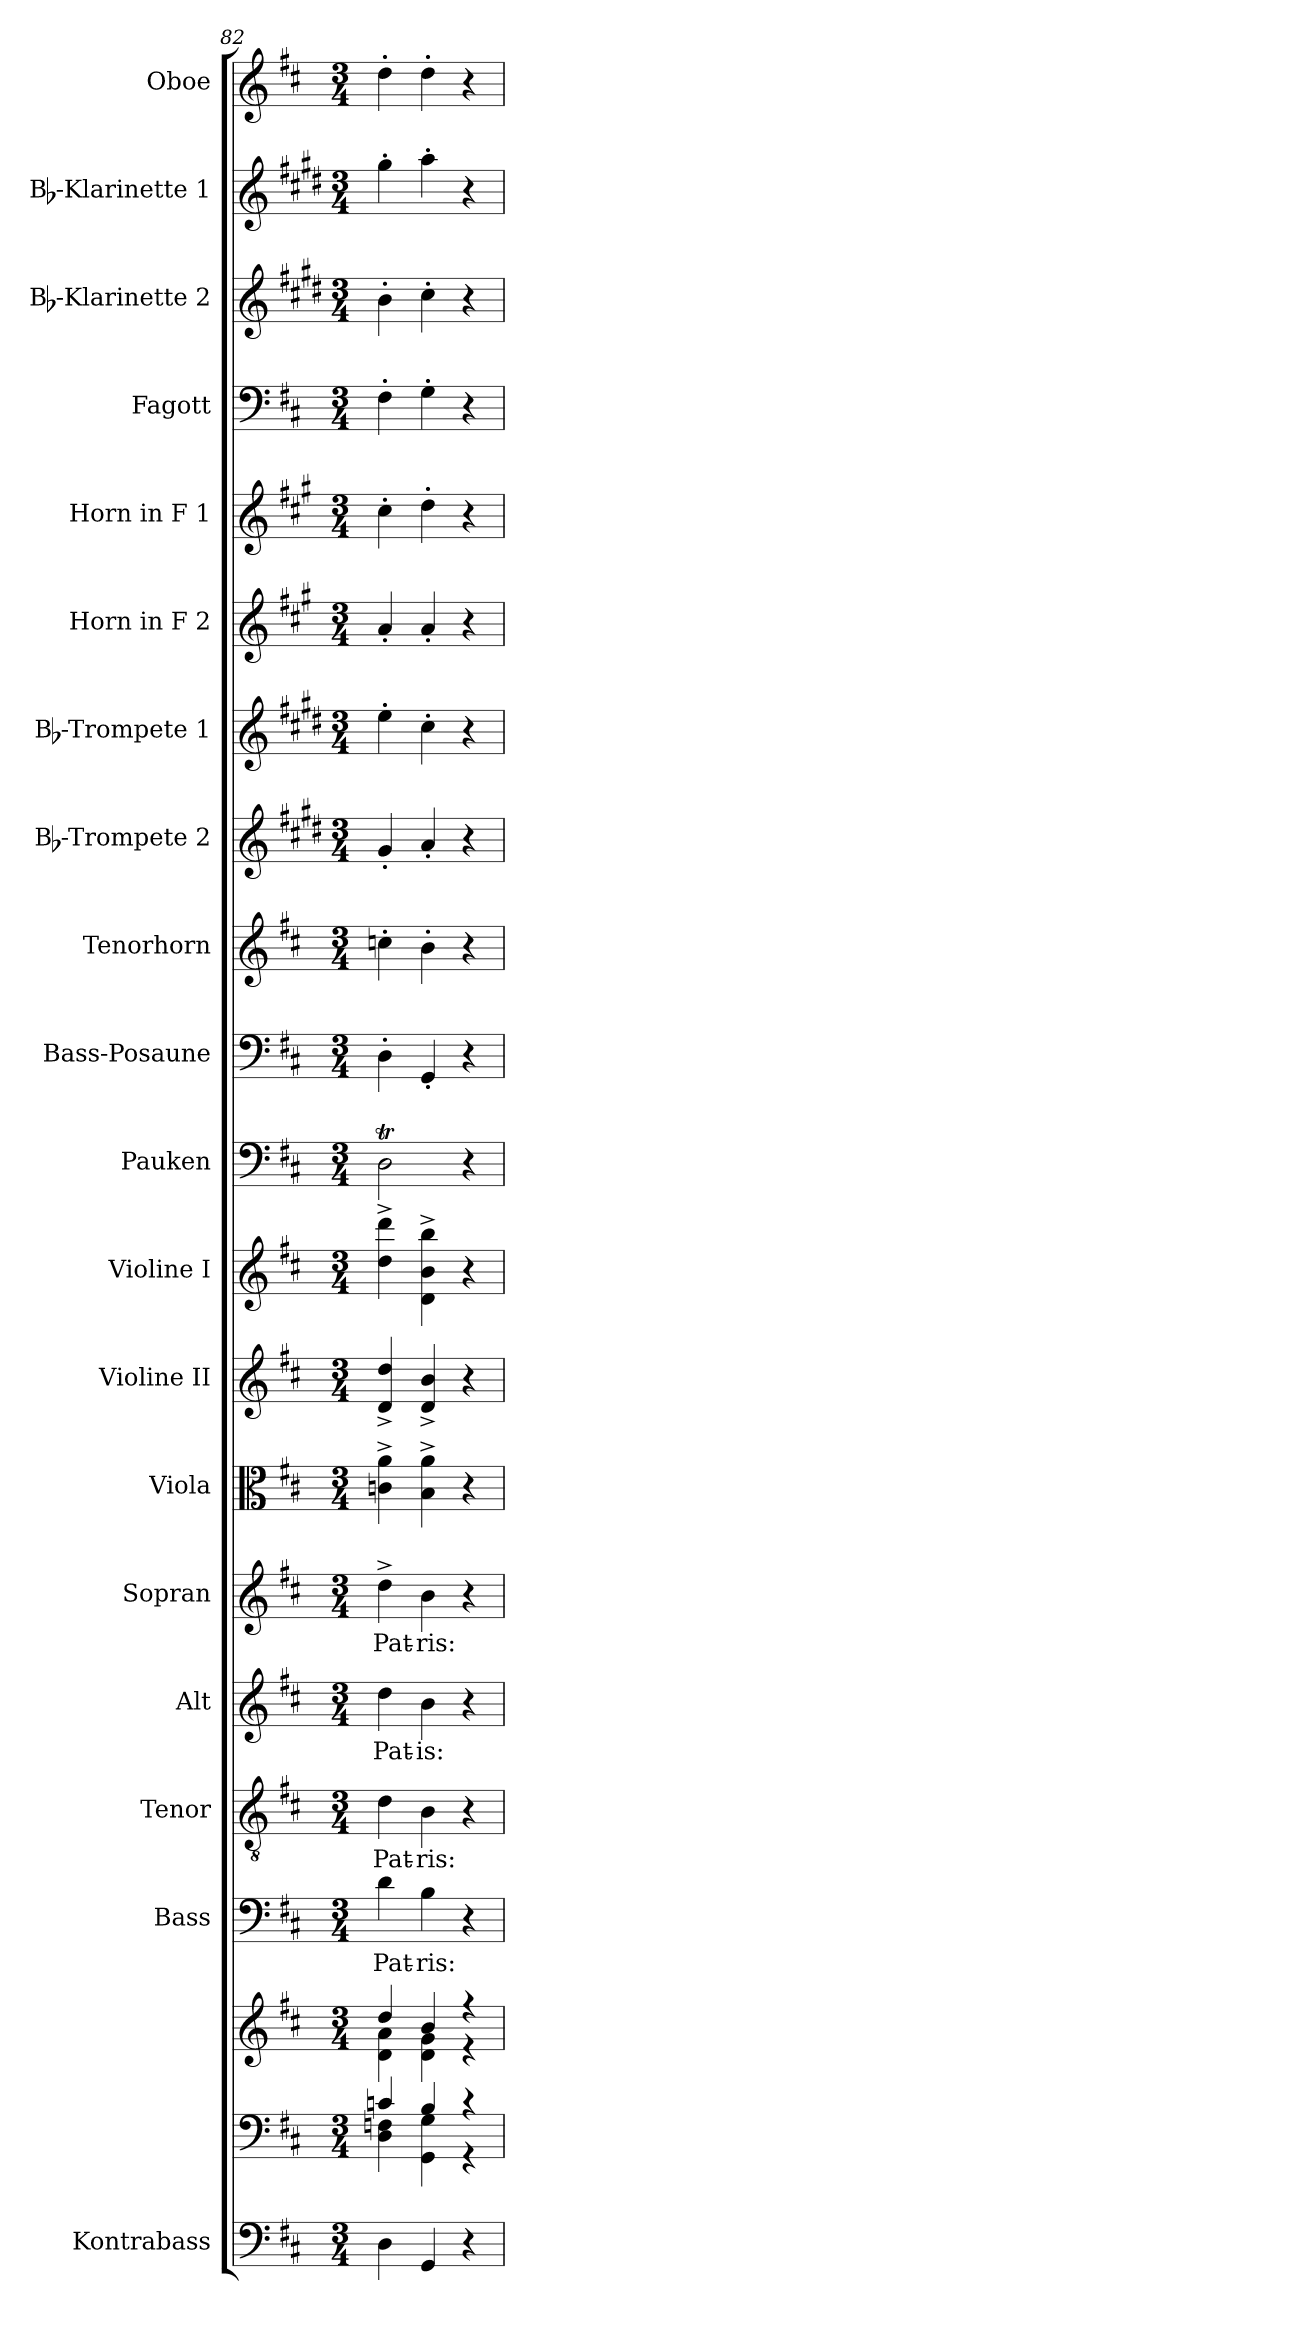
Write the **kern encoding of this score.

**kern	**kern	**kern	**kern	**text	**kern	**text	**kern	**text	**kern	**text	**kern	**kern	**kern	**kern	**kern	**kern	**kern	**kern	**kern	**kern	**kern	**kern	**kern	**kern
*part20	*part19	*part19	*part18	*part18	*part17	*part17	*part16	*part16	*part15	*part15	*part14	*part13	*part12	*part11	*part10	*part9	*part8	*part7	*part6	*part5	*part4	*part3	*part2	*part1
*staff21	*staff20	*staff19	*staff18	*staff18	*staff17	*staff17	*staff16	*staff16	*staff15	*staff15	*staff14	*staff13	*staff12	*staff11	*staff10	*staff9	*staff8	*staff7	*staff6	*staff5	*staff4	*staff3	*staff2	*staff1
*I"Kontrabass	*	*	*I"Bass	*	*I"Tenor	*	*I"Alt	*	*I"Sopran	*	*I"Viola	*I"Violine II	*I"Violine I	*I"Pauken	*I"Bass-Posaune	*I"Tenorhorn	*I"Bb-Trompete 2	*I"Bb-Trompete 1	*I"Horn in F 2	*I"Horn in F 1	*I"Fagott	*I"Bb-Klarinette 2	*I"Bb-Klarinette 1	*I"Oboe
*I'Kb.	*	*	*I'B.	*	*I'T.	*	*I'A.	*	*I'S.	*	*I'Vla.	*I'Vl. II	*I'Vl. I	*I'Pk.	*I'B. Pos.	*I'T. Hrn.	*I'Bb Trp. 2	*I'Bb Trp. 1	*	*	*I'Fg.	*I'Bb Kl. 2	*I'Bb Kl. 1	*I'Ob.
*clefF4	*clefF4	*clefG2	*clefF4	*	*clefGv2	*	*clefG2	*	*clefG2	*	*clefC3	*clefG2	*clefG2	*clefF4	*clefF4	*clefG2	*clefG2	*clefG2	*clefG2	*clefG2	*clefF4	*clefG2	*clefG2	*clefG2
*ITrd7c12	*	*	*	*	*	*	*	*	*	*	*	*	*	*	*	*ITrd8c14	*ITrd1c2	*ITrd1c2	*ITrd4c7	*ITrd4c7	*	*ITrd1c2	*ITrd1c2	*
*k[f#c#]	*k[f#c#]	*k[f#c#]	*k[f#c#]	*	*k[f#c#]	*	*k[f#c#]	*	*k[f#c#]	*	*k[f#c#]	*k[f#c#]	*k[f#c#]	*k[f#c#]	*k[f#c#]	*k[f#c#]	*k[f#c#]	*k[f#c#]	*k[f#c#]	*k[f#c#]	*k[f#c#]	*k[f#c#]	*k[f#c#]	*k[f#c#]
*D:	*D:	*D:	*D:	*	*D:	*	*D:	*	*D:	*	*D:	*D:	*D:	*D:	*D:	*D:	*D:	*D:	*D:	*D:	*D:	*D:	*D:	*D:
*M3/4	*M3/4	*M3/4	*M3/4	*	*M3/4	*	*M3/4	*	*M3/4	*	*M3/4	*M3/4	*M3/4	*M3/4	*M3/4	*M3/4	*M3/4	*M3/4	*M3/4	*M3/4	*M3/4	*M3/4	*M3/4	*M3/4
=82	=82	=82	=82	=82	=82	=82	=82	=82	=82	=82	=82	=82	=82	=82	=82	=82	=82	=82	=82	=82	=82	=82	=82	=82
*	*^	*^	*	*	*	*	*	*	*	*	*	*	*	*	*	*	*	*	*	*	*	*	*	*
!	!	!	!	!	!	!LO:LY:b	!	!LO:LY:b	!	!LO:LY:b	!	!LO:LY:b	!	!	!	!	!	!	!	!	!	!	!	!	!	!
4DD\	4cn/	4D\ 4Fn\	4dd/	4d\ 4a\	4d\	Pat-	4d\	Pat-	4dd\	Pat-	4dd^>\	Pat-	4cn\^> 4a\^>	4d/^< 4dd/^<	4dd\^> 4ddd\^>	2DT\	4D'>\	4cn'>\	4f#'</	4dd'>\	4d'</	4f#'>\	4F#'>\	4a'>\	4ff#'>\	4dd'>\
!	!	!	!	!	!	!LO:LY:b	!	!LO:LY:b	!	!LO:LY:b	!	!LO:LY:b	!	!	!	!	!	!	!	!	!	!	!	!	!	!
4GGG/	4B/	4GG\ 4G\	4b/	4d\ 4g\	4B\	-ris:	4B\	-ris:	4b\	-is:	4b\	-ris:	4B\^> 4a\^>	4d/^< 4b/^<	4d\^> 4b\^> 4bb\^>	.	4GG'</	4B'>\	4g'</	4b'>\	4d'</	4g'>\	4G'>\	4b'>\	4gg'>\	4dd'>\
4r	4r	4r	4r	4r	4r	.	4r	.	4r	.	4r	.	4r	4r	4r	4r	4r	4r	4r	4r	4r	4r	4r	4r	4r	4r
*	*v	*v	*	*	*	*	*	*	*	*	*	*	*	*	*	*	*	*	*	*	*	*	*	*	*	*
*	*	*v	*v	*	*	*	*	*	*	*	*	*	*	*	*	*	*	*	*	*	*	*	*	*	*
=	=	=	=	=	=	=	=	=	=	=	=	=	=	=	=	=	=	=	=	=	=	=	=	=
*-	*-	*-	*-	*-	*-	*-	*-	*-	*-	*-	*-	*-	*-	*-	*-	*-	*-	*-	*-	*-	*-	*-	*-	*-
